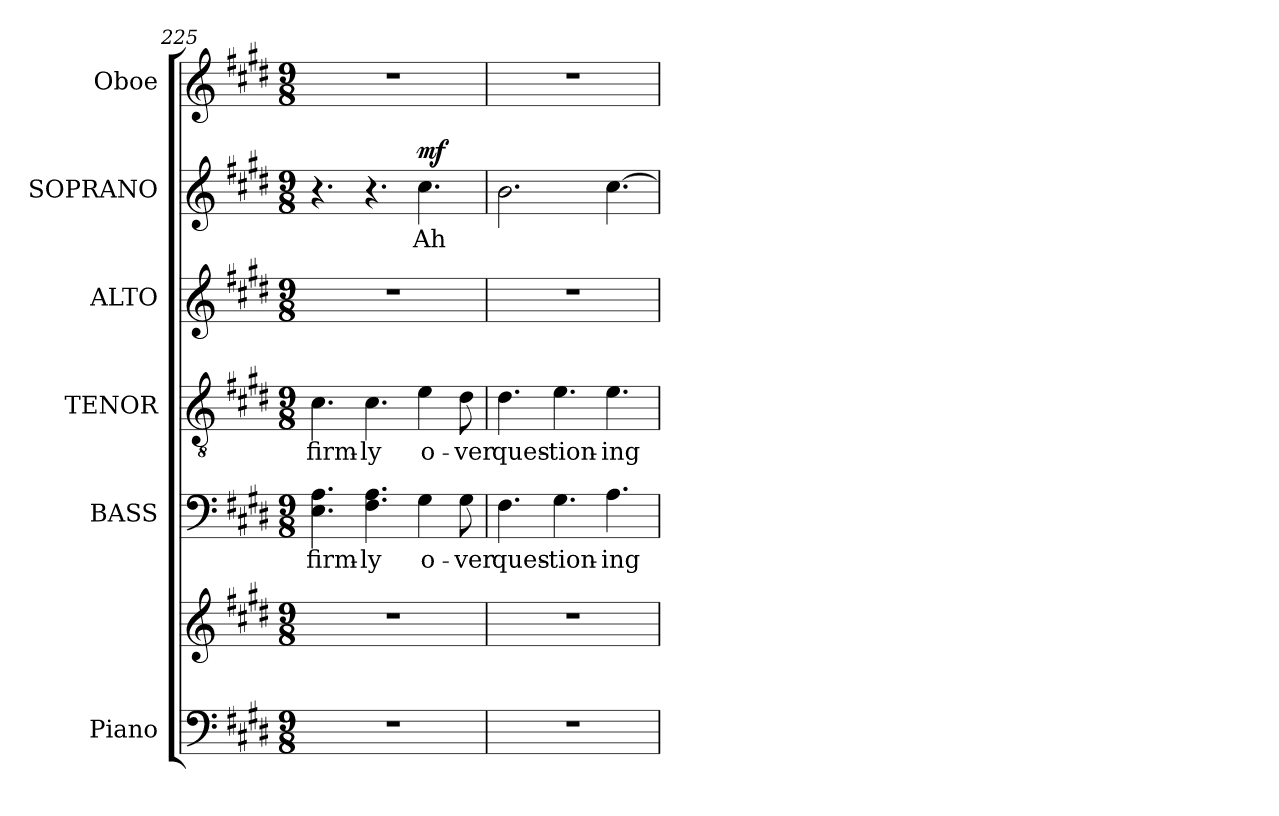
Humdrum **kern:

**kern	**kern	**kern	**text	**kern	**text	**kern	**kern	**text	**dynam	**kern
*part6	*part6	*part5	*part5	*part4	*part4	*part3	*part2	*part2	*part2	*part1
*staff7	*staff6	*staff5	*staff5	*staff4	*staff4	*staff3	*staff2	*staff2	*staff2	*staff1
*I"Piano	*	*I"BASS	*	*I"TENOR	*	*I"ALTO	*I"SOPRANO	*	*	*I"Oboe
*I'Pno.	*	*I'B.	*	*I'T.	*	*I'A.	*I'S.	*	*	*I'Ob.
*clefF4	*clefG2	*clefF4	*	*clefGv2	*	*clefG2	*clefG2	*	*	*clefG2
*	*	*	*	*ITrd7c12	*	*	*	*	*	*
*k[f#c#g#d#]	*k[f#c#g#d#]	*k[f#c#g#d#]	*	*k[f#c#g#d#]	*	*k[f#c#g#d#]	*k[f#c#g#d#]	*	*	*k[f#c#g#d#]
*E:	*E:	*E:	*	*E:	*	*E:	*E:	*	*	*E:
*M9/8	*M9/8	*M9/8	*	*M9/8	*	*M9/8	*M9/8	*	*	*M9/8
=225	=225	=225	=225	=225	=225	=225	=225	=225	=225	=225
!LO:N:vis=1	!LO:N:vis=1	!	!	!	!	!	!	!	!	!
!	!	!	!LO:LY:b:color=#000000	!	!	!	!	!	!	!
!	!	!	!	!	!LO:LY:b:color=#000000	!LO:N:vis=1	!	!	!	!LO:N:vis=1
8%9r	8%9r	4.Ei\ 4.Ai	firm-	4.C#i\	firm-	8%9r	4.r	.	.	8%9r
!	!	!	!LO:LY:b:color=#000000	!	!	!	!	!	!	!
!	!	!	!	!	!LO:LY:b:color=#000000	!	!	!	!	!
.	.	4.F#i\ 4.Ai	-ly	4.C#i\	-ly	.	4.r	.	.	.
!	!	!	!LO:LY:b:color=#000000	!	!	!	!	!	!	!
!	!	!	!	!	!LO:LY:b:color=#000000	!	!	!	!	!
!	!	!	!	!	!	!	!	!LO:LY:b:color=#000000	!	!
.	.	4G#i\	o-	4Ei\	o-	.	4.cc#i\	Ah	mf	.
!	!	!	!LO:LY:b:color=#000000	!	!	!	!	!	!	!
!	!	!	!	!	!LO:LY:b:color=#000000	!	!	!	!	!
.	.	8G#i\	-ver	8D#i\	-ver	.	.	.	.	.
=226	=226	=226	=226	=226	=226	=226	=226	=226	=226	=226
!LO:N:vis=1	!LO:N:vis=1	!	!	!	!	!	!	!	!	!
!	!	!	!LO:LY:b:color=#000000	!	!	!	!	!	!	!
!	!	!	!	!	!LO:LY:b:color=#000000	!LO:N:vis=1	!	!	!	!LO:N:vis=1
8%9r	8%9r	4.F#i\	ques-	4.D#i\	ques-	8%9r	2.bi\	.	.	8%9r
!	!	!	!LO:LY:b:color=#000000	!	!	!	!	!	!	!
!	!	!	!	!	!LO:LY:b:color=#000000	!	!	!	!	!
.	.	4.G#i\	-tion-	4.Ei\	-tion-	.	.	.	.	.
!	!	!	!LO:LY:b:color=#000000	!	!	!	!	!	!	!
!	!	!	!	!	!LO:LY:b:color=#000000	!	!	!	!	!
.	.	4.Ai\	-ing	4.Ei\	-ing	.	[4.cc#i\	.	.	.
=	=	=	=	=	=	=	=	=	=	=
*-	*-	*-	*-	*-	*-	*-	*-	*-	*-	*-
